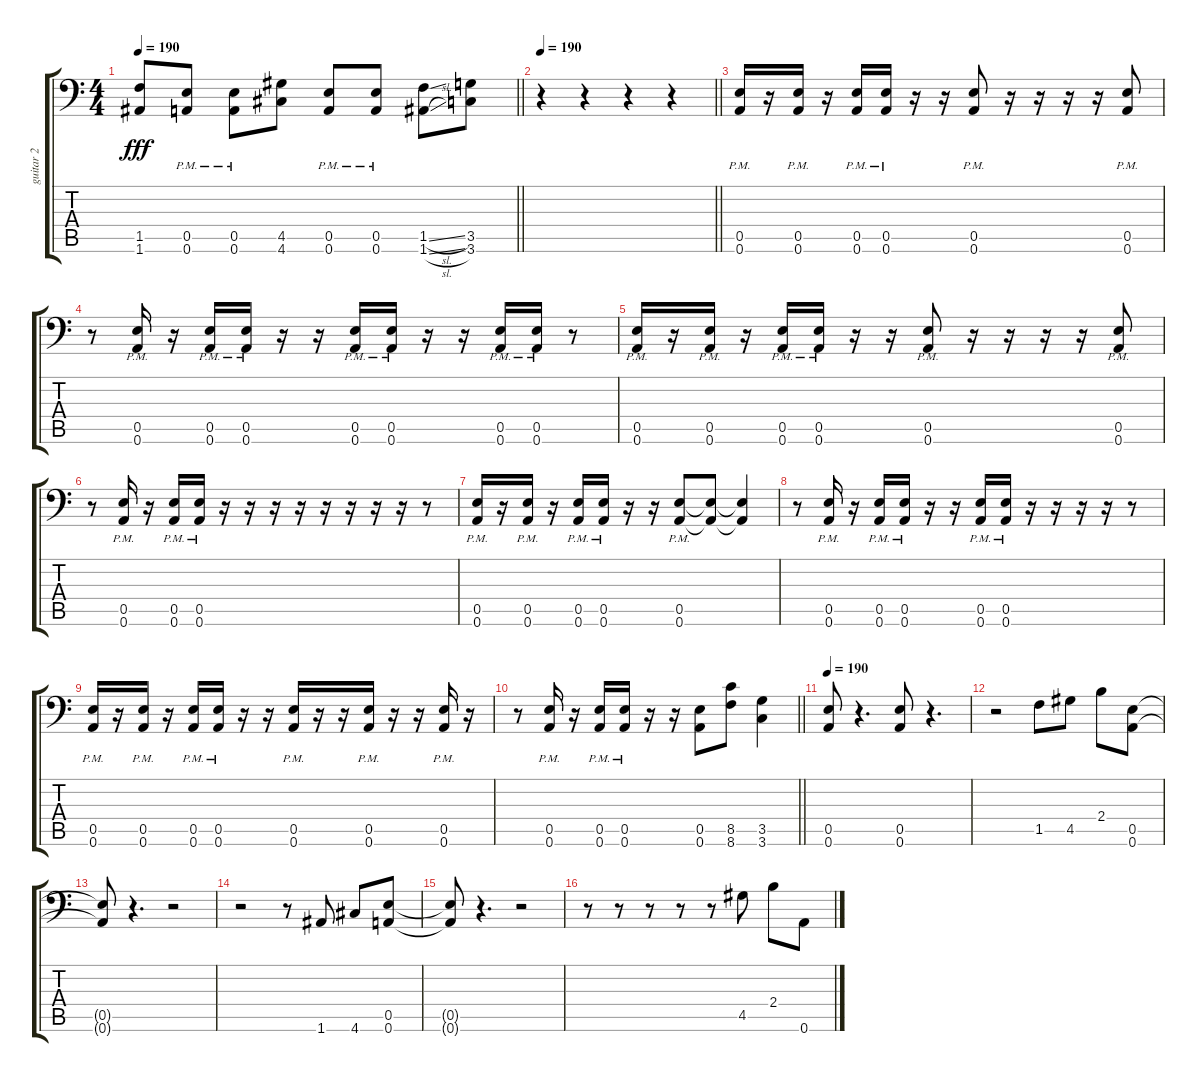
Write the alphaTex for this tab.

\track ("guitar 2" "guitar 2") {instrument distortionguitar}
\staff {score tabs}
\tuning (B3 Gb3 D3 A2 E2 A1) {hide}
\ts (4 4)
\tempo 190
\clef f4
\barLineRight lightlight
\ks c
(1.5 1.6).8{dy fff} (0.5{pm} 0.6{pm}).8 (0.5{pm} 0.6{pm}).8 (4.5 4.6).8 (0.5{pm} 0.6{pm}).8 (0.5{pm} 0.6{pm}).8 (1.5{sl} 1.6{sl}).8 (3.5 3.6).8 |
\tempo 190
\barLineRight lightlight
r.4 r.4 r.4 r.4 |
\section ("" "")
(0.5{pm} 0.6{pm}).16 r.16 (0.5{pm} 0.6{pm}).16 r.16 (0.5{pm} 0.6{pm}).16 (0.5{pm} 0.6{pm}).16 r.16 r.16 (0.5{pm} 0.6{pm}).8 r.16 r.16 r.16 r.16 (0.5{pm} 0.6{pm}).8 |
r.8 (0.5{pm} 0.6{pm}).16 r.16 (0.5{pm} 0.6{pm}).16 (0.5{pm} 0.6{pm}).16 r.16 r.16 (0.5{pm} 0.6{pm}).16 (0.5{pm} 0.6{pm}).16 r.16 r.16 (0.5{pm} 0.6{pm}).16 (0.5{pm} 0.6{pm}).16 r.8 |
(0.5{pm} 0.6{pm}).16 r.16 (0.5{pm} 0.6{pm}).16 r.16 (0.5{pm} 0.6{pm}).16 (0.5{pm} 0.6{pm}).16 r.16 r.16 (0.5{pm} 0.6{pm}).8 r.16 r.16 r.16 r.16 (0.5{pm} 0.6{pm}).8 |
r.8 (0.5{pm} 0.6{pm}).16 r.16 (0.5{pm} 0.6{pm}).16 (0.5{pm} 0.6{pm}).16 r.16 r.16 r.16 r.16 r.16 r.16 r.16 r.16 r.8 |
(0.5{pm} 0.6{pm}).16 r.16 (0.5{pm} 0.6{pm}).16 r.16 (0.5{pm} 0.6{pm}).16 (0.5{pm} 0.6{pm}).16 r.16 r.16 (0.5{pm} 0.6{pm}).8 (0.5{t} 0.6{t}).8 (0.5{t} 0.6{t}).4 |
r.8 (0.5{pm} 0.6{pm}).16 r.16 (0.5{pm} 0.6{pm}).16 (0.5{pm} 0.6{pm}).16 r.16 r.16 (0.5{pm} 0.6{pm}).16 (0.5{pm} 0.6{pm}).16 r.16 r.16 r.16 r.16 r.8 |
(0.5{pm} 0.6{pm}).16 r.16 (0.5{pm} 0.6{pm}).16 r.16 (0.5{pm} 0.6{pm}).16 (0.5{pm} 0.6{pm}).16 r.16 r.16 (0.5{pm} 0.6{pm}).16 r.16 r.16 (0.5{pm} 0.6{pm}).16 r.16 r.16 (0.5{pm} 0.6{pm}).16 r.16 |
\barLineRight lightlight
r.8 (0.5{pm} 0.6{pm}).16 r.16 (0.5{pm} 0.6{pm}).16 (0.5{pm} 0.6{pm}).16 r.16 r.16 (0.5 0.6).8 (8.5 8.6).8 (3.5 3.6).4 |
\section ("" "")
\tempo 190
(0.5 0.6).8 r.4{d} (0.5 0.6).8 r.4{d} |
r.2 1.5.8 4.5.8 2.4.8 (0.5 0.6).8 |
(0.5{t} 0.6{t}).8 r.4{d} r.2 |
r.2 r.8 1.6.8 4.6.8 (0.5 0.6).8 |
(0.5{t} 0.6{t}).8 r.4{d} r.2 |
r.8 r.8 r.8 r.8 r.8 4.5.8 2.4.8 0.6.8
